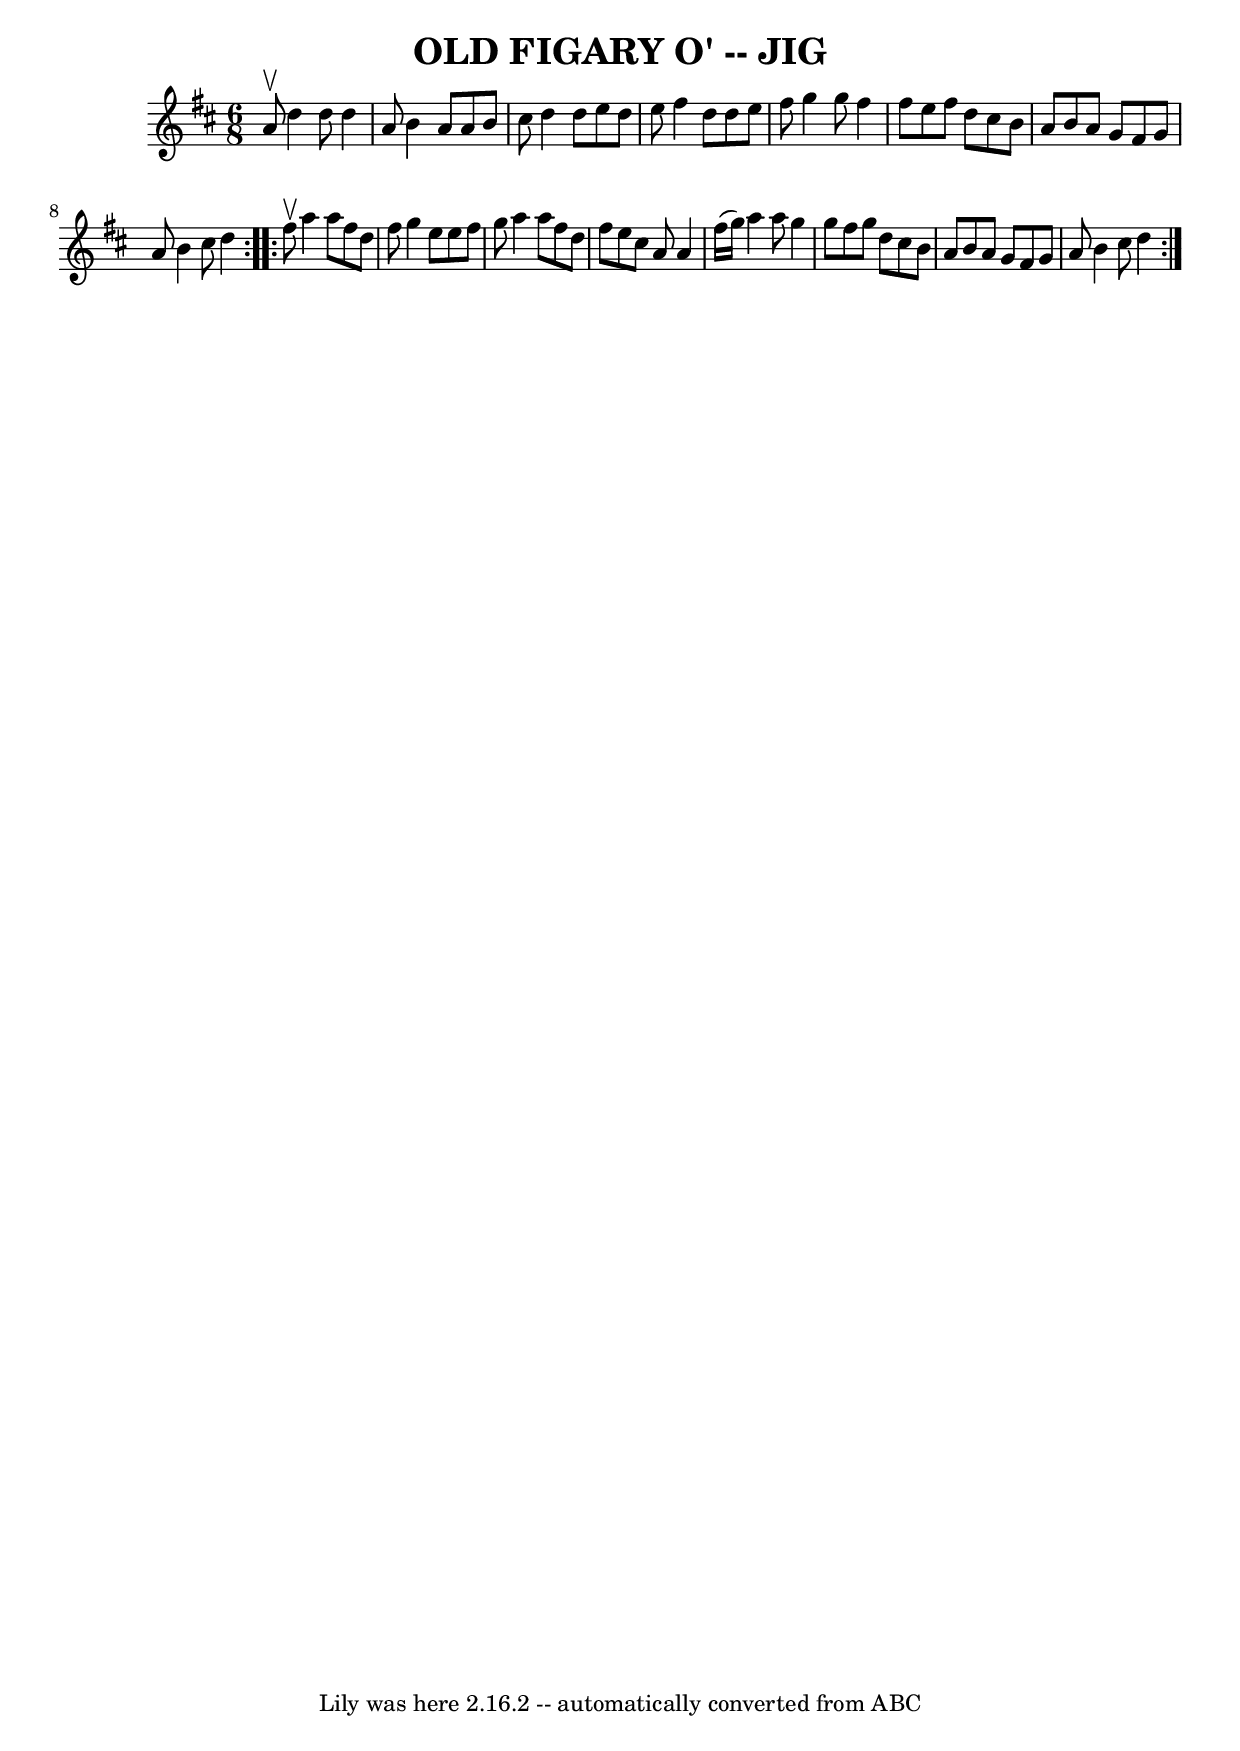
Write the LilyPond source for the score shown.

\version "2.16.2"
\include "Mammoth.ily"
\header {
  %% book = "Ryan's Mammoth Collection of Fiddle Tunes"
 crossRefNumber = "1"
 footnotes = ""
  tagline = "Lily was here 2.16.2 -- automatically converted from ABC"
  title = "OLD FIGARY O' -- JIG"

}
voicedefault =  {



  \repeat volta 2 {

    \time 6/8 
    \key d \major a'8^\upbow        |
 d''4 d''8 d''4 a'8     |
 b'4 a'8 a'8 b'8 cis''8    |
 d''4 d''8 e''8 d''8 e''8     |
 fis''4 d''8 d''8 e''8 fis''8   | |
 g''4 g''8 fis''4 fis''8    |
 e''8 fis''8 d''8 cis''8 b'8 a'8     |
 b'8 a'8 g'8 fis'8 g'8 a'8     |
 b'4 cis''8 d''4    
  }     

  \repeat volta 2 { fis''8^\upbow        |
 a''4 a''8 fis''8 d''8 fis''8     |
 g''4 e''8 e''8 fis''8 g''8    |
 a''4 a''8 fis''8 d''8 fis''8     |
 e''8 cis''8 a'8 a'4 fis''16 (g''16)   |  |
 a''4 a''8 g''4 g''8     |
 fis''8 g''8 d''8 cis''8 b'8 a'8    |
 b'8 a'8 g'8 fis'8 g'8 a'8     |
 b'4 cis''8 d''4   
    
  }   

}

\score{
  <<

    \context Staff="default"
    {
      \voicedefault 
      
    }

  >>
  \layout {
    
  }
  \midi {
  }

}
